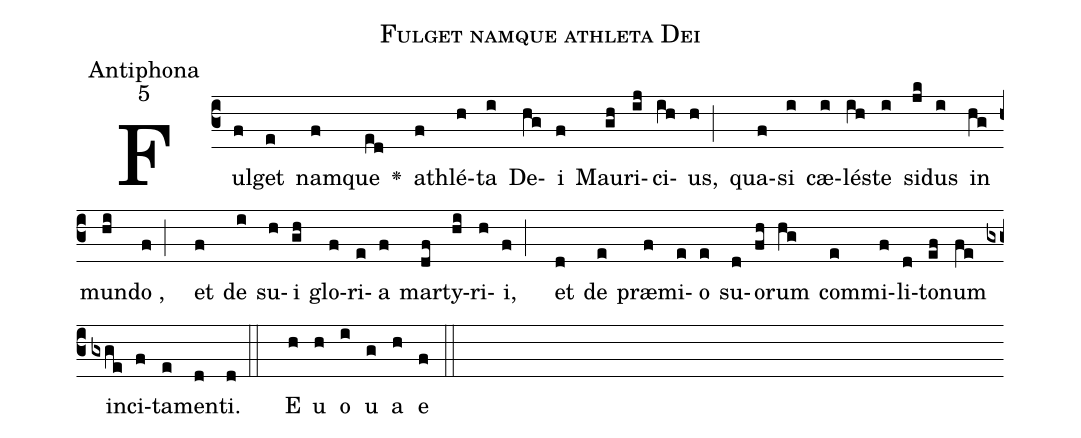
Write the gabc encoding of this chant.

name:Fulget namque athleta Dei;
office-part:Antiphona;
mode:5;
%%
(c3)Ful(f)get(e) nam(f)que(ed) <v>\greheightstar</v>() a(f)thlé(h)ta(i) De(hg)i(f) Mau(gh)ri(ij)ci(ih)us,(h;)
qua(f)si(i) cæ(i)lé(ih)ste(i) si(jk)dus(i) in(hg) mun(hi)do ,(f;)
et(f) de(i) su(h)i(gh) glo(f)ri(e)a(f) mar(df)ty(hi)ri(h)i,(f;)
et(d) de(e) præ(f)mi(e)o(e) su(d)o(fh)rum(hg) com(e)mi(f)li(d)to(ef)num(fe) in(gxge)ci(f)ta(e)men(d)ti.(d::)
E(h) u(h) o(i) u(g) a(h) e(f::)
